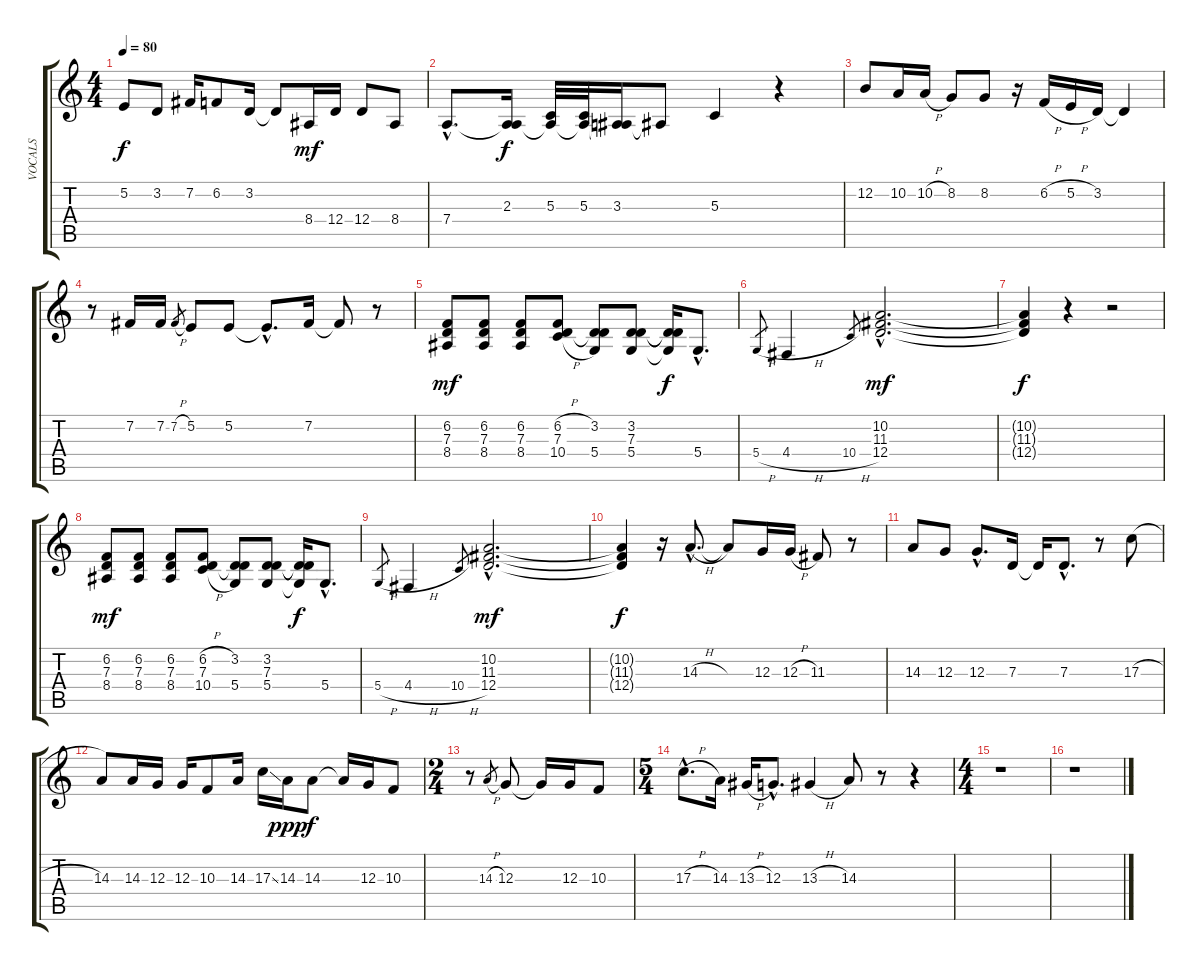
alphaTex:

\track ("VOCALS" "VOCALS") {instrument lead6voice}
\staff {score tabs}
\tuning (E4 B3 G3 D3 A2 E2) {hide}
\ts (4 4)
\tempo 80
\clef g2
\ks c
5.2{t}.8{dy f} 3.2.8 7.2.16 6.2.8 3.2.16 3.2{t}.8 8.4.16{dy mf} 12.4.16 12.4.8 8.4.8 |
7.4{hac}.8{d} (2.3 7.4{t}).16{dy f} (5.3 7.4{t}).32 (5.3 7.4{t}).32 (3.3 7.4{t}).16 3.3{t}.8 5.3.4 r.4 |
12.2.8 10.2.16 10.2{h}.16 8.2.8 8.2.8 r.16 6.2{h}.16 5.2{h}.16 3.2.16 3.2{t}.4 |
r.8 7.2.16 7.2.16 7.2{h}.8{gr} 5.2.8 5.2.8 5.2{hac t}.8{d} 7.2.16 7.2{t}.8 r.8 |
(6.2 7.3 8.4).8{dy mf} (6.2 7.3 8.4).8 (6.2 7.3 8.4).8 (6.2{h} 7.3 10.4{h}).8 (3.2 7.3{t} 5.4).8 (3.2 7.3 5.4).8 (3.2{t} 7.3{t} 5.4{t}).16{dy f} 5.4{hac}.8{d} |
5.4{h}.8{gr} 4.4{h}.4 10.4{h}.8{gr} (10.2{hac} 11.3{hac} 12.4{hac}).2{d dy mf} |
(10.2{t} 11.3{t} 12.4{t}).4{dy f} r.4 r.2 |
(6.2 7.3 8.4).8{dy mf} (6.2 7.3 8.4).8 (6.2 7.3 8.4).8 (6.2{h} 7.3 10.4{h}).8 (3.2 7.3{t} 5.4).8 (3.2 7.3 5.4).8 (3.2{t} 7.3{t} 5.4{t}).16{dy f} 5.4{hac}.8{d} |
5.4{h}.8{gr} 4.4{h}.4 10.4{h}.8{gr} (10.2{hac} 11.3{hac} 12.4{hac}).2{d dy mf} |
(10.2{t} 11.3{t} 12.4{t}).4{dy f} r.16 14.3{h hac}.8{d} 14.3{t}.8 12.3.16 12.3{h}.16 11.3.8 r.8 |
14.3.8 12.3.8 12.3{hac}.8{d} 7.3.16 7.3{t}.16 7.3{hac}.8{d} r.8 17.3{h}.8 |
14.3.8 14.3.16 12.3.16 12.3.16 10.3.8 14.3.16 17.3{ss}.16 14.3.16{dy ppp} 14.3.8{dy f} 14.3{t}.16 12.3.16 10.3.8 |
\ts (2 4)
r.8 14.3{h}.8{gr} 12.3.8 12.3{t}.16 12.3.16 10.3.8 |
\ts (5 4)
17.3{h hac}.8{d} 14.3.16 13.3{h}.16 12.3{hac}.8{d} 13.3{h}.4 14.3.8 r.8 r.4 |
\ts (4 4)
r.1 |
r.1
